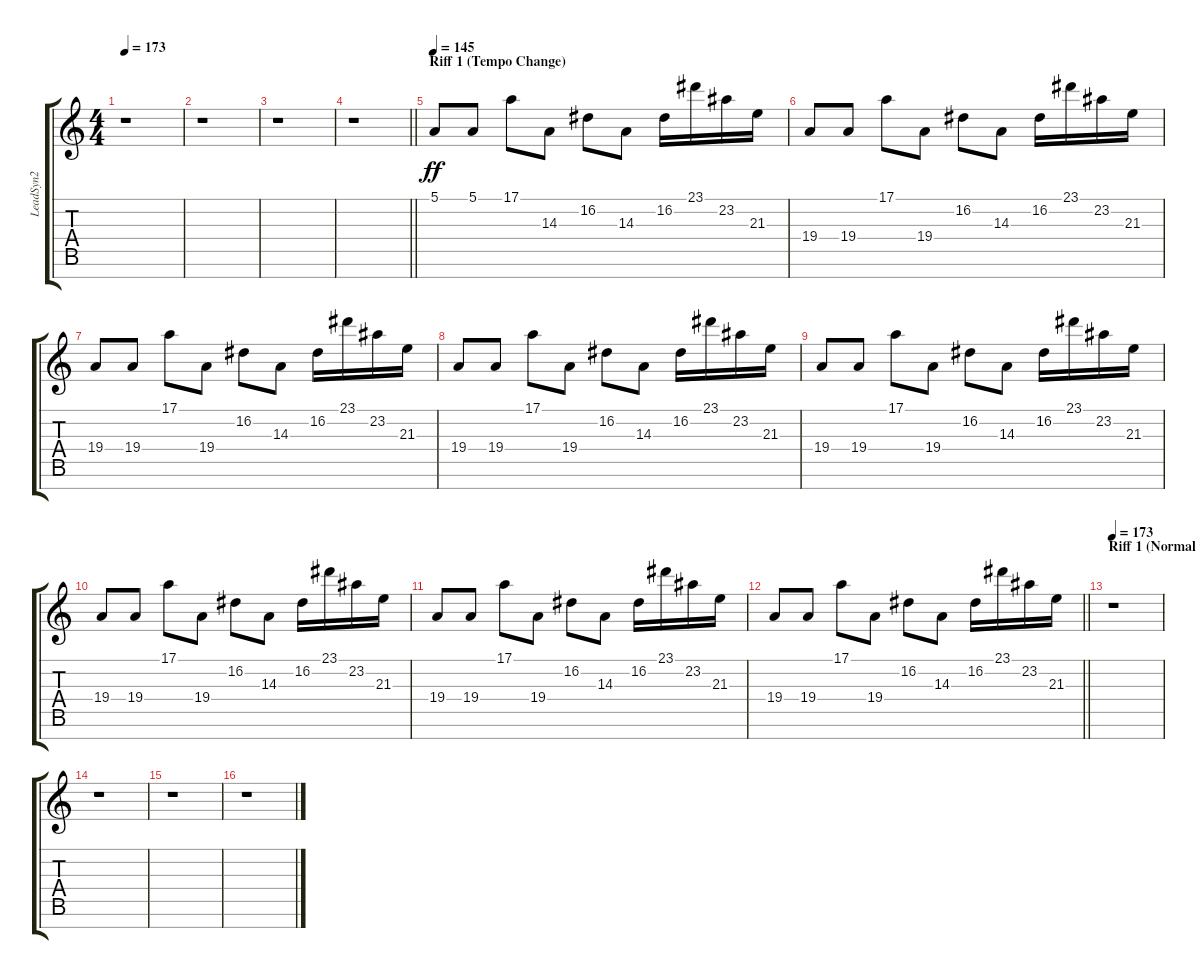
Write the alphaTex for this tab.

\track ("LeadSyn2" "LeadSyn2") {instrument pad7halo}
\staff {score tabs}
\tuning (E4 B3 G3 D3 A2 E2 B1) {hide}
\ts (4 4)
\tempo 173
\clef g2
\ks c
r.1{dy ff} |
r.1 |
r.1 |
\barLineRight lightlight
r.1 |
\section ("" "Riff 1 (Tempo Change)")
\tempo 145
5.1.8 5.1.8 17.1.8 14.3.8 16.2.8 14.3.8 16.2.16 23.1.16 23.2.16 21.3.16 |
19.4.8 19.4.8 17.1.8 19.4.8 16.2.8 14.3.8 16.2.16 23.1.16 23.2.16 21.3.16 |
19.4.8 19.4.8 17.1.8 19.4.8 16.2.8 14.3.8 16.2.16 23.1.16 23.2.16 21.3.16 |
19.4.8 19.4.8 17.1.8 19.4.8 16.2.8 14.3.8 16.2.16 23.1.16 23.2.16 21.3.16 |
19.4.8 19.4.8 17.1.8 19.4.8 16.2.8 14.3.8 16.2.16 23.1.16 23.2.16 21.3.16 |
19.4.8 19.4.8 17.1.8 19.4.8 16.2.8 14.3.8 16.2.16 23.1.16 23.2.16 21.3.16 |
19.4.8 19.4.8 17.1.8 19.4.8 16.2.8 14.3.8 16.2.16 23.1.16 23.2.16 21.3.16 |
\barLineRight lightlight
19.4.8 19.4.8 17.1.8 19.4.8 16.2.8 14.3.8 16.2.16 23.1.16 23.2.16 21.3.16 |
\section ("" "Riff 1 (Normal tempo)")
\tempo 173
r.1 |
r.1 |
r.1 |
r.1
